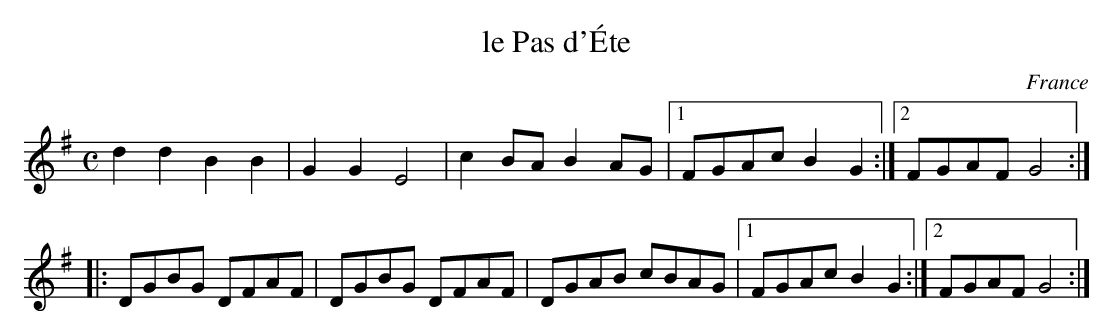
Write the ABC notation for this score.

X:1
T:le Pas d'Éte
M:C
O:France
K:G major
d2d2B2B2|G2G2E4|c2BAB2AG\
|1FGAcB2G2:|2FGAFG4::
DGBG DFAF|DGBG DFAF|DGAB cBAG\
|1FGAcB2G2:|2FGAFG4:|
